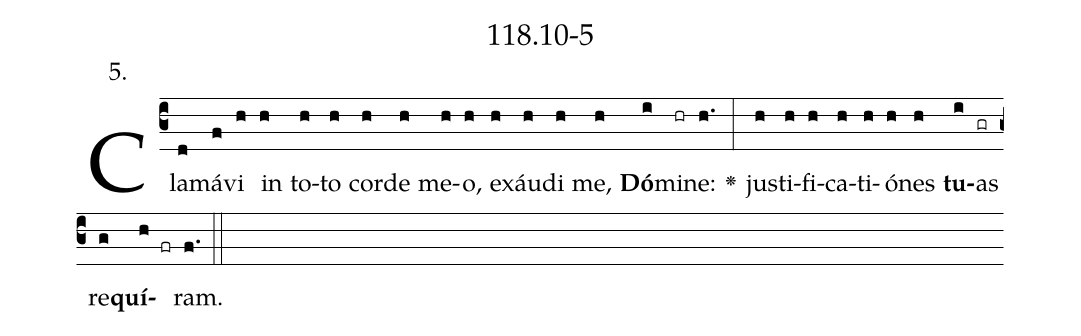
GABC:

name: 118.10-5;
annotation: 5.;
%%
(c3)Cla(d)má(f)vi(h) in(h) to(h)to(h) cor(h)de(h) me(h)o,(h) ex(h)áu(h)di(h) me,(h) <b>Dó</b>(i)mi(hr)ne:(h.) <v>\greheightstar</v>(:) jus(h)ti(h)fi(h)ca(h)ti(h)ó(h)nes(h) <b>tu</b>(i)as(gr) re(g)<b>quí</b>(h fr)ram.(f.) (::)


%E(h) u(h) o(i) u(g) a(h) e.(f.) (::)
